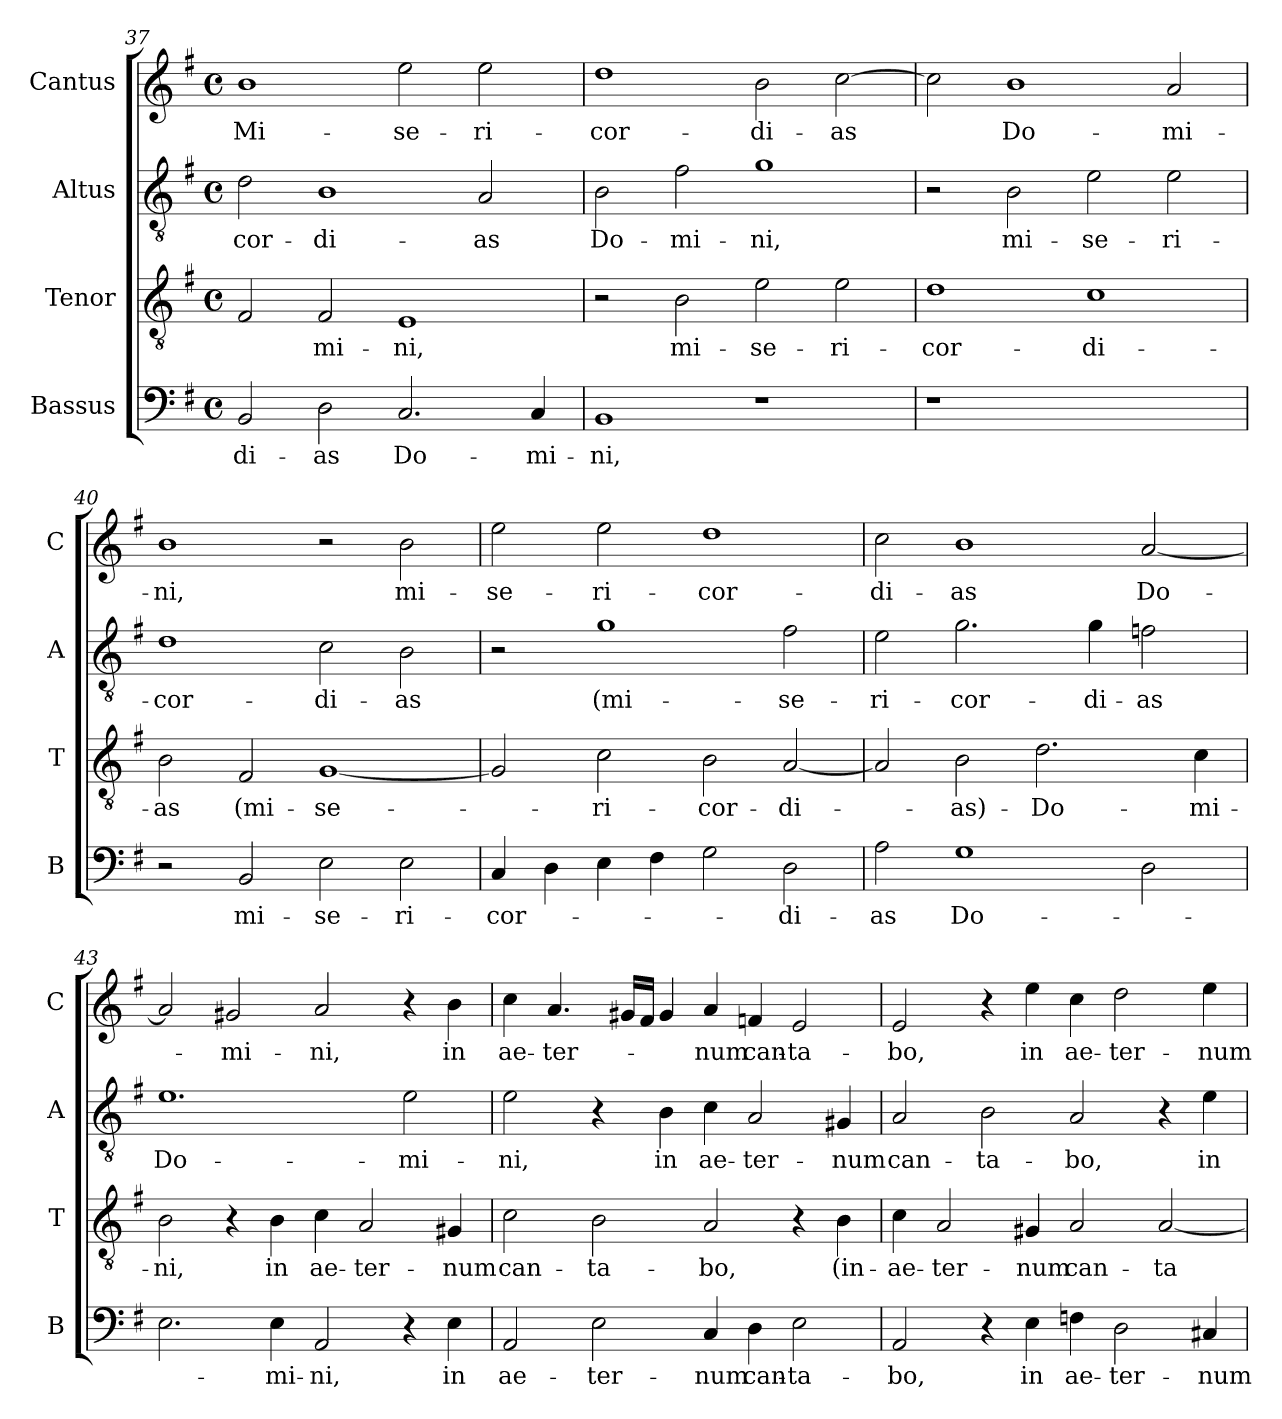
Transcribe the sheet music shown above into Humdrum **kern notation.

**kern	**text	**kern	**text	**kern	**text	**kern	**text
*part4	*part4	*part3	*part3	*part2	*part2	*part1	*part1
*staff4	*staff4	*staff3	*staff3	*staff2	*staff2	*staff1	*staff1
*I"Bassus	*	*I"Tenor	*	*I"Altus	*	*I"Cantus	*
*I'B	*	*I'T	*	*I'A	*	*I'C	*
*clefF4	*	*clefGv2	*	*clefGv2	*	*clefG2	*
*k[f#]	*	*k[f#]	*	*k[f#]	*	*k[f#]	*
*G:	*	*G:	*	*G:	*	*G:	*
*M4/4	*	*M4/4	*	*M4/4	*	*M4/4	*
*met(c)	*	*met(c)	*	*met(c)	*	*met(c)	*
=37	=37	=37	=37	=37	=37	=37	=37
!	!LO:LY:b	!	!	!	!LO:LY:b	!	!LO:LY:b
2BB/	-di-	2F#/	.	2d\	-cor-	1b	Mi-
!	!LO:LY:b	!	!LO:LY:b	!	!LO:LY:b	!	!
2D\	-as	2F#/	-mi-	1B	-di-	.	.
!	!LO:LY:b	!	!LO:LY:b	!	!	!	!LO:LY:b
2.C/	Do-	1E	-ni,	.	.	2ee\	-se-
!	!	!	!	!	!LO:LY:b	!	!LO:LY:b
.	.	.	.	2A/	-as	2ee\	-ri-
!	!LO:LY:b	!	!	!	!	!	!
4C/	-mi-	.	.	.	.	.	.
=38	=38	=38	=38	=38	=38	=38	=38
!	!LO:LY:b	!	!	!	!LO:LY:b	!	!LO:LY:b
1BB	-ni,	2r	.	2B\	Do-	1dd	-cor-
!	!	!	!LO:LY:b	!	!LO:LY:b	!	!
.	.	2B\	mi-	2f#\	-mi-	.	.
!	!	!	!LO:LY:b	!	!LO:LY:b	!	!LO:LY:b
1r	.	2e\	-se-	1g	-ni,	2b\	-di-
!	!	!	!LO:LY:b	!	!	!	!LO:LY:b
.	.	2e\	-ri-	.	.	[2cc\	-as
=39	=39	=39	=39	=39	=39	=39	=39
!	!	!	!LO:LY:b	!	!	!	!
1r	.	1d	-cor-	2r	.	2cc\]	.
!	!	!	!	!	!LO:LY:b	!	!LO:LY:b
.	.	.	.	2B\	mi-	1b	Do-
!	!	!	!LO:LY:b	!	!LO:LY:b	!	!
1ryy	.	1c	-di-	2e\	-se-	.	.
!	!	!	!	!	!LO:LY:b	!	!LO:LY:b
.	.	.	.	2e\	-ri-	2a/	-mi-
!!LO:LB:g=z
=40	=40	=40	=40	=40	=40	=40	=40
!	!	!	!LO:LY:b	!	!LO:LY:b	!	!LO:LY:b
2r	.	2B\	-as	1d	-cor-	1b	-ni,
!	!LO:LY:b	!	!LO:LY:b	!	!	!	!
2BB/	mi-	2F#/	(mi-	.	.	.	.
!	!LO:LY:b	!	!LO:LY:b	!	!LO:LY:b	!	!
2E\	-se-	[1G	-se-	2c\	-di-	2r	.
!	!LO:LY:b	!	!	!	!LO:LY:b	!	!LO:LY:b
2E\	-ri-	.	.	2B\	-as	2b\	mi-
=41	=41	=41	=41	=41	=41	=41	=41
!	!LO:LY:b	!	!	!	!	!	!LO:LY:b
4C/	-cor-	2G/]	.	2r	.	2ee\	-se-
4D\	.	.	.	.	.	.	.
!	!	!	!LO:LY:b	!	!LO:LY:b	!	!LO:LY:b
4E\	.	2c\	-ri-	1g	(mi-	2ee\	-ri-
4F#\	.	.	.	.	.	.	.
!	!	!	!LO:LY:b	!	!	!	!LO:LY:b
2G\	.	2B\	-cor-	.	.	1dd	-cor-
!	!LO:LY:b	!	!LO:LY:b	!	!LO:LY:b	!	!
2D\	-di-	[2A/	-di-	2f#\	-se-	.	.
=42	=42	=42	=42	=42	=42	=42	=42
!	!LO:LY:b	!	!	!	!LO:LY:b	!	!LO:LY:b
2A\	-as	2A/]	.	2e\	-ri-	2cc\	-di-
!	!LO:LY:b	!	!LO:LY:b	!	!LO:LY:b	!	!LO:LY:b
1G	Do-	2B\	-as)-	2.g\	-cor-	1b	-as
!	!	!	!LO:LY:b	!	!	!	!
.	.	2.d\	-Do-	.	.	.	.
!	!	!	!	!	!LO:LY:b	!	!
.	.	.	.	4g\	-di-	.	.
!	!	!	!	!	!LO:LY:b	!	!LO:LY:b
2D\	.	.	.	2fn\	-as	[2a/	Do-
!	!	!	!LO:LY:b	!	!	!	!
.	.	4c\	-mi-	.	.	.	.
=43	=43	=43	=43	=43	=43	=43	=43
!	!	!	!LO:LY:b	!	!LO:LY:b	!	!
2.E\	.	2B\	-ni,	1.e	Do-	2a/]	.
!	!	!	!	!	!	!	!LO:LY:b
.	.	4r	.	.	.	2g#X/	-mi-
!	!LO:LY:b	!	!LO:LY:b	!	!	!	!
4E\	-mi-	4B\	in	.	.	.	.
!	!LO:LY:b	!	!LO:LY:b	!	!	!	!LO:LY:b
2AA/	-ni,	4c\	ae-	.	.	2a/	-ni,
!	!	!	!LO:LY:b	!	!	!	!
.	.	2A/	-ter-	.	.	.	.
!	!	!	!	!	!LO:LY:b	!	!
4r	.	.	.	2e\	-mi-	4r	.
!	!LO:LY:b	!	!LO:LY:b	!	!	!	!LO:LY:b
4E\	in	4G#X/	-num	.	.	4b\	in
!!LO:LB:g=z
=44	=44	=44	=44	=44	=44	=44	=44
!	!LO:LY:b	!	!LO:LY:b	!	!LO:LY:b	!	!LO:LY:b
2AA/	ae-	2c\	can-	2e\	-ni,	4cc\	ae-
!	!	!	!	!	!	!	!LO:LY:b
.	.	.	.	.	.	4.a/	-ter-
!	!LO:LY:b	!	!LO:LY:b	!	!	!	!
2E\	-ter-	2B\	-ta-	4r	.	.	.
.	.	.	.	.	.	16g#X/LL	.
.	.	.	.	.	.	16f#/JJ	.
!	!	!	!	!	!LO:LY:b	!	!
.	.	.	.	4B\	in	4g#/	.
!	!LO:LY:b	!	!LO:LY:b	!	!LO:LY:b	!	!LO:LY:b
4C/	-num	2A/	-bo,	4c\	ae-	4a/	-num
!	!LO:LY:b	!	!	!	!LO:LY:b	!	!LO:LY:b
4D\	can-	.	.	2A/	-ter-	4fn/	can-
!	!LO:LY:b	!	!	!	!	!	!LO:LY:b
2E\	-ta-	4r	.	.	.	2e/	-ta-
!	!	!	!LO:LY:b	!	!LO:LY:b	!	!
.	.	4B\	(in-	4G#X/	-num	.	.
=45	=45	=45	=45	=45	=45	=45	=45
!	!LO:LY:b	!	!LO:LY:b	!	!LO:LY:b	!	!LO:LY:b
2AA/	-bo,	4c\	-ae-	2A/	can-	2e/	-bo,
!	!	!	!LO:LY:b	!	!	!	!
.	.	2A/	-ter-	.	.	.	.
!	!	!	!	!	!LO:LY:b	!	!
4r	.	.	.	2B\	-ta-	4r	.
!	!LO:LY:b	!	!LO:LY:b	!	!	!	!LO:LY:b
4E\	in	4G#X/	-num	.	.	4ee\	in
!	!LO:LY:b	!	!LO:LY:b	!	!LO:LY:b	!	!LO:LY:b
4Fn\	ae-	2A/	can-	2A/	-bo,	4cc\	ae-
!	!LO:LY:b	!	!	!	!	!	!LO:LY:b
2D\	-ter-	.	.	.	.	2dd\	-ter-
!	!	!	!LO:LY:b	!	!	!	!
.	.	[2A/	-ta-	4r	.	.	.
!	!LO:LY:b	!	!	!	!LO:LY:b	!	!LO:LY:b
4C#X/	-num	.	.	4e\	in	4ee\	-num
=	=	=	=	=	=	=	=
*-	*-	*-	*-	*-	*-	*-	*-
